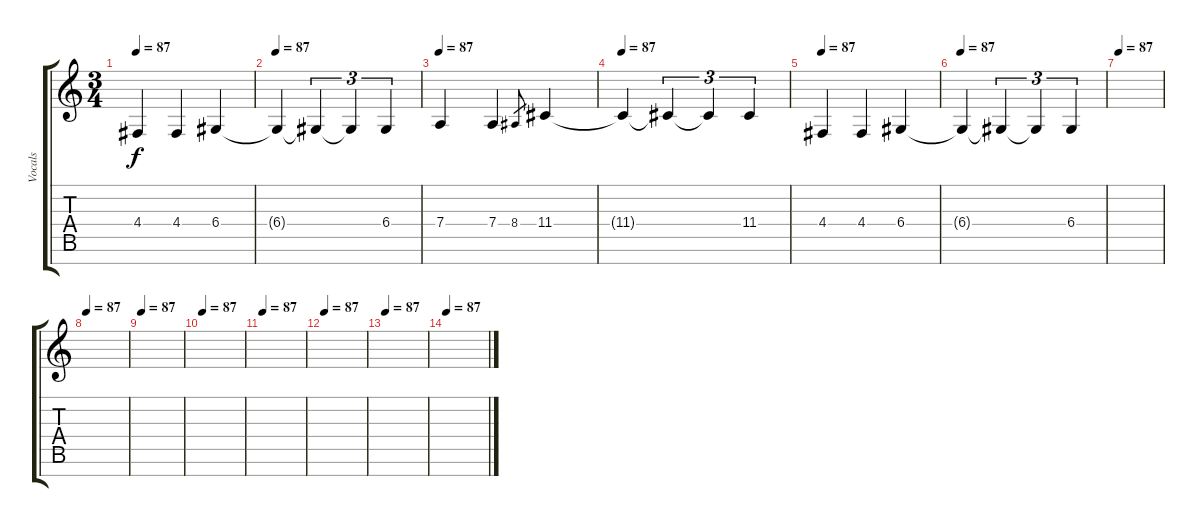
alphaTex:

\track ("Vocals" "Vocals") {instrument flute}
\staff {score tabs}
\tuning (E4 B3 G3 D3 A2 E2 B1) {hide}
\ts (3 4)
\tempo 87
\clef g2
\ks c
4.4.4{dy f} 4.4.4 6.4.4 |
\tempo 87
6.4{t}.4 6.4{t}.4{tu (3 2)} 6.4{t}.4{tu (3 2)} 6.4.4{tu (3 2)} |
\tempo 87
7.4.4 7.4.4 8.4.8{gr} 11.4.4 |
\tempo 87
11.4{t}.4 11.4{t}.4{tu (3 2)} 11.4{t}.4{tu (3 2)} 11.4.4{tu (3 2)} |
\tempo 87
4.4.4 4.4.4 6.4.4 |
\tempo 87
6.4{t}.4 6.4{t}.4{tu (3 2)} 6.4{t}.4{tu (3 2)} 6.4.4{tu (3 2)} |
\tempo 87
|
\tempo 87
|
\tempo 87
|
\tempo 87
|
\tempo 87
|
\tempo 87
|
\tempo 87
|
\tempo 87
